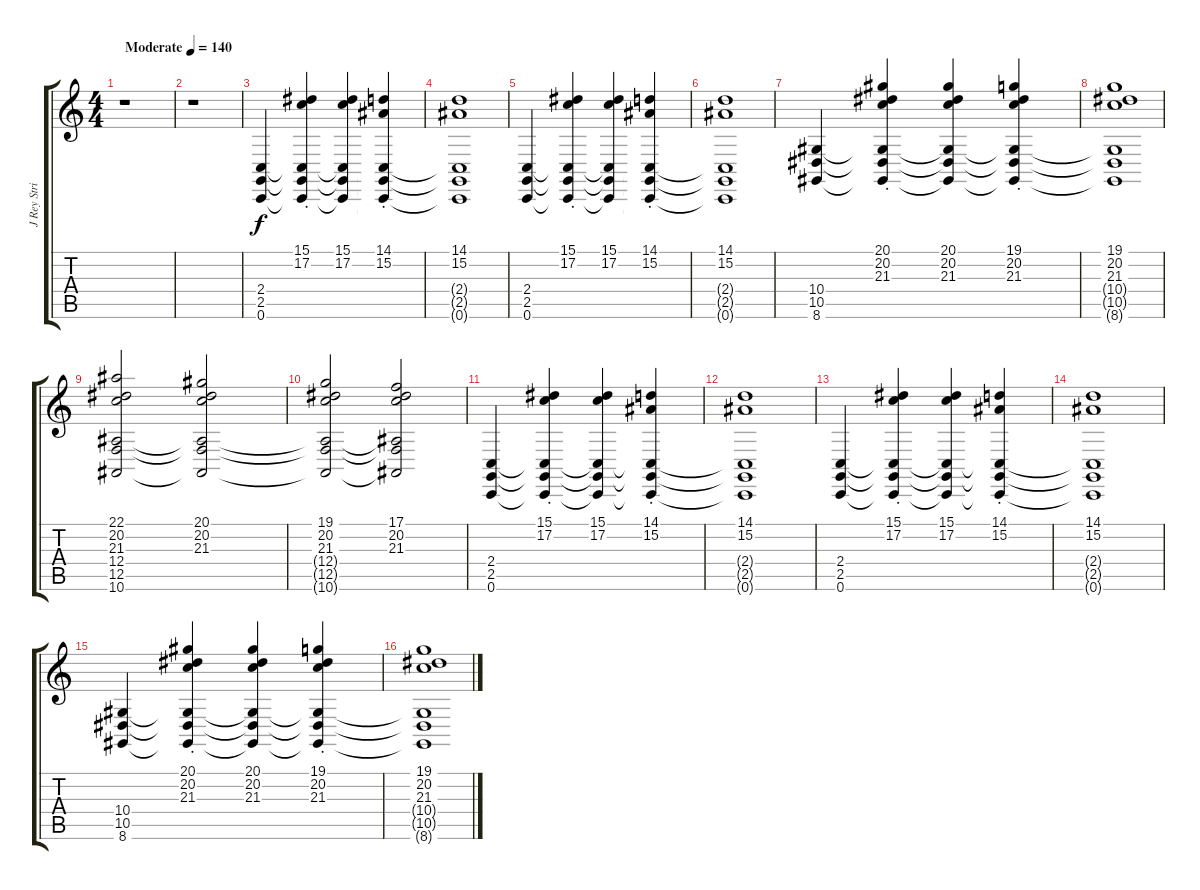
\track ("J Rey Strings" "J Rey Stri") {instrument stringensemble1}
\staff {score tabs}
\tuning (C4 G3 Eb3 Bb2 F2 C2) {hide}
\ts (4 4)
\tempo (140 "Moderate")
\clef g2
\ks c
r.1{dy f instrument stringensemble1} |
r.1 |
(2.4 2.5 0.6).4 (15.1{st} 17.2{st} 2.4{t} 2.5{t} 0.6{t}).4 (15.1 17.2 2.4{t} 2.5{t} 0.6{t}).4 (14.1{st} 15.2{st} 2.4{t} 2.5{t} 0.6{t}).4 |
(14.1 15.2 2.4{t} 2.5{t} 0.6{t}).1 |
(2.4 2.5 0.6).4 (15.1{st} 17.2{st} 2.4{t} 2.5{t} 0.6{t}).4 (15.1 17.2 2.4{t} 2.5{t} 0.6{t}).4 (14.1{st} 15.2{st} 2.4{t} 2.5{t} 0.6{t}).4 |
(14.1 15.2 2.4{t} 2.5{t} 0.6{t}).1 |
(10.4 10.5 8.6).4 (20.1{st} 20.2{st} 21.3{st} 10.4{t} 10.5{t} 8.6{t}).4 (20.1 20.2 21.3 10.4{t} 10.5{t} 8.6{t}).4 (19.1{st} 20.2{st} 21.3{st} 10.4{t} 10.5{t} 8.6{t}).4 |
(19.1 20.2 21.3 10.4{t} 10.5{t} 8.6{t}).1 |
(22.1 20.2 21.3 12.4 12.5 10.6).2 (20.1 20.2 21.3 12.4{t} 12.5{t} 10.6{t}).2 |
(19.1 20.2 21.3 12.4{t} 12.5{t} 10.6{t}).2 (17.1 20.2 21.3 12.4{t} 12.5{t} 10.6{t}).2 |
(2.4 2.5 0.6).4 (15.1{st} 17.2{st} 2.4{t} 2.5{t} 0.6{t}).4 (15.1 17.2 2.4{t} 2.5{t} 0.6{t}).4 (14.1{st} 15.2{st} 2.4{t} 2.5{t} 0.6{t}).4 |
(14.1 15.2 2.4{t} 2.5{t} 0.6{t}).1 |
(2.4 2.5 0.6).4 (15.1{st} 17.2{st} 2.4{t} 2.5{t} 0.6{t}).4 (15.1 17.2 2.4{t} 2.5{t} 0.6{t}).4 (14.1{st} 15.2{st} 2.4{t} 2.5{t} 0.6{t}).4 |
(14.1 15.2 2.4{t} 2.5{t} 0.6{t}).1 |
(10.4 10.5 8.6).4 (20.1{st} 20.2{st} 21.3{st} 10.4{t} 10.5{t} 8.6{t}).4 (20.1 20.2 21.3 10.4{t} 10.5{t} 8.6{t}).4 (19.1{st} 20.2{st} 21.3{st} 10.4{t} 10.5{t} 8.6{t}).4 |
(19.1 20.2 21.3 10.4{t} 10.5{t} 8.6{t}).1
